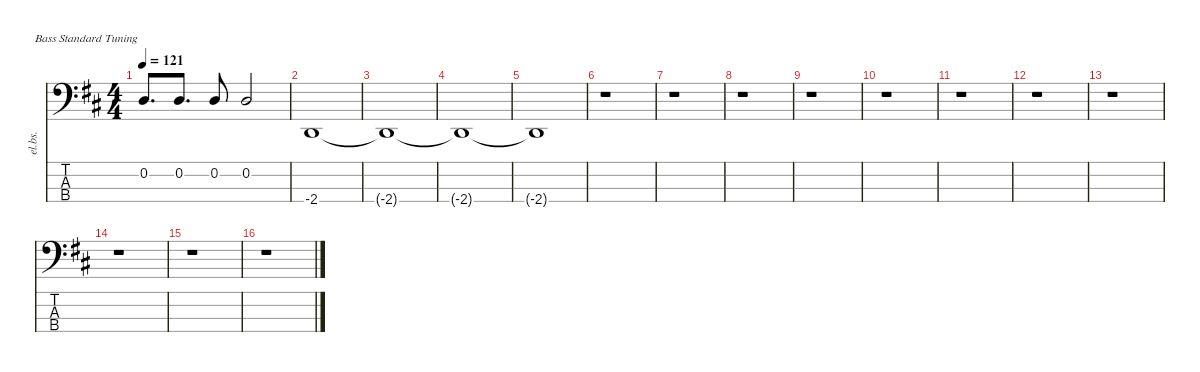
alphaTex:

\defaultSystemsLayout 4
\hideDynamics
\bracketExtendMode nobrackets
\track ("Electric Bass" "el.bs.") {instrument electricbassfinger}
\staff {score tabs}
\tuning (G2 D2 A1 E1)
\ts (4 4)
\tempo 121
\clef f4
\ks d
0.2{acc forcenatural}.8{d dy mf beam Up} 0.2{acc forcenatural}.8{d beam Up} 0.2{acc forcenatural}.8{beam Up} 0.2{acc forcenatural}.2{beam Up} |
-2.4{acc forcenatural}.1{beam Up} |
-2.4{t acc forcenatural}.1{beam Up} |
-2.4{t acc forcenatural}.1{beam Up} |
-2.4{t acc forcenatural}.1{beam Up} |
r.1{beam Down} |
r.1{beam Down} |
r.1{beam Down} |
r.1{beam Down} |
r.1{beam Down} |
r.1{beam Down} |
r.1{beam Down} |
r.1{beam Down} |
r.1{beam Down} |
r.1{beam Down} |
r.1{beam Down}
